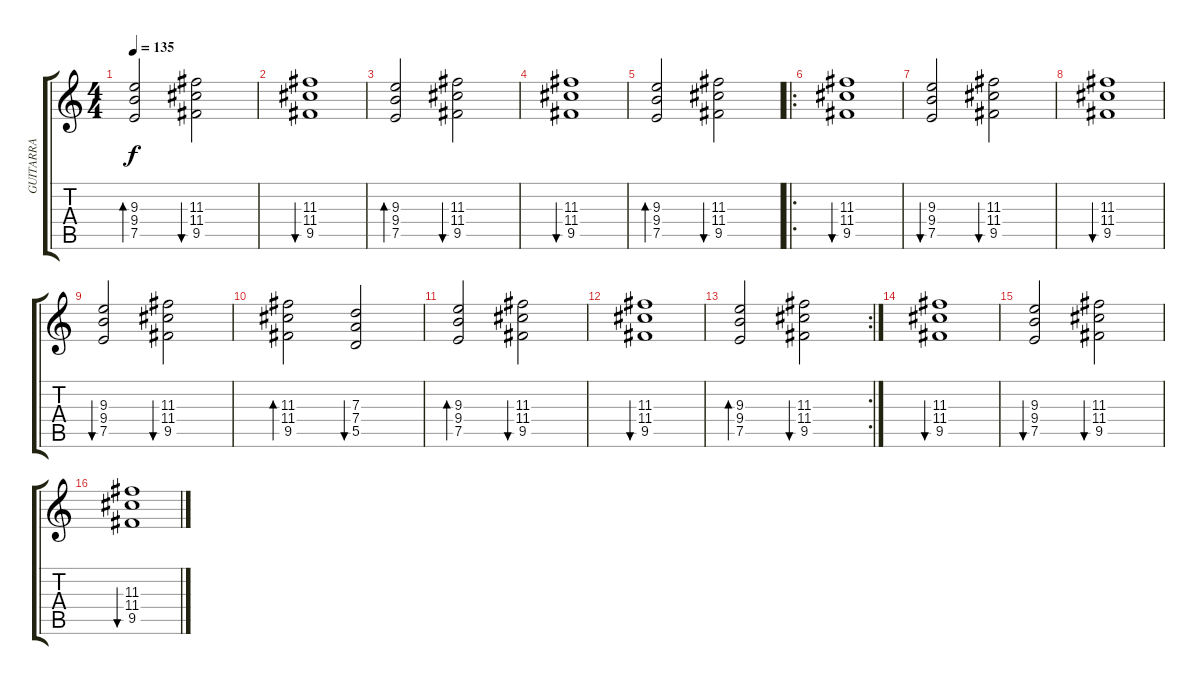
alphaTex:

\track ("GUITARRA" "GUITARRA") {instrument electricguitarmuted}
\staff {score tabs}
\tuning (E4 B3 G3 D3 A2 E2) {hide}
\ts (4 4)
\tempo 135
\clef g2
\ks c
(9.3 9.4 7.5).2{bd 60 dy f} (11.3 11.4 9.5).2{bu 60} |
(11.3 11.4 9.5).1{bu 60} |
(9.3 9.4 7.5).2{bd 60} (11.3 11.4 9.5).2{bu 60} |
(11.3 11.4 9.5).1{bu 60} |
(9.3 9.4 7.5).2{bd 60} (11.3 11.4 9.5).2{bu 60} |
\ro
(11.3 11.4 9.5).1{bu 60} |
(9.3 9.4 7.5).2{bu 60} (11.3 11.4 9.5).2{bu 60} |
(11.3 11.4 9.5).1{bu 60} |
(9.3 9.4 7.5).2{bu 60} (11.3 11.4 9.5).2{bu 60} |
(11.3 11.4 9.5).2{bd 60} (7.3 7.4 5.5).2{bu 60} |
(9.3 9.4 7.5).2{bd 60} (11.3 11.4 9.5).2{bu 60} |
(11.3 11.4 9.5).1{bu 60} |
\rc 2
(9.3 9.4 7.5).2{bd 60} (11.3 11.4 9.5).2{bu 60} |
(11.3 11.4 9.5).1{bu 60} |
(9.3 9.4 7.5).2{bu 60} (11.3 11.4 9.5).2{bu 60} |
(11.3 11.4 9.5).1{bu 60}
